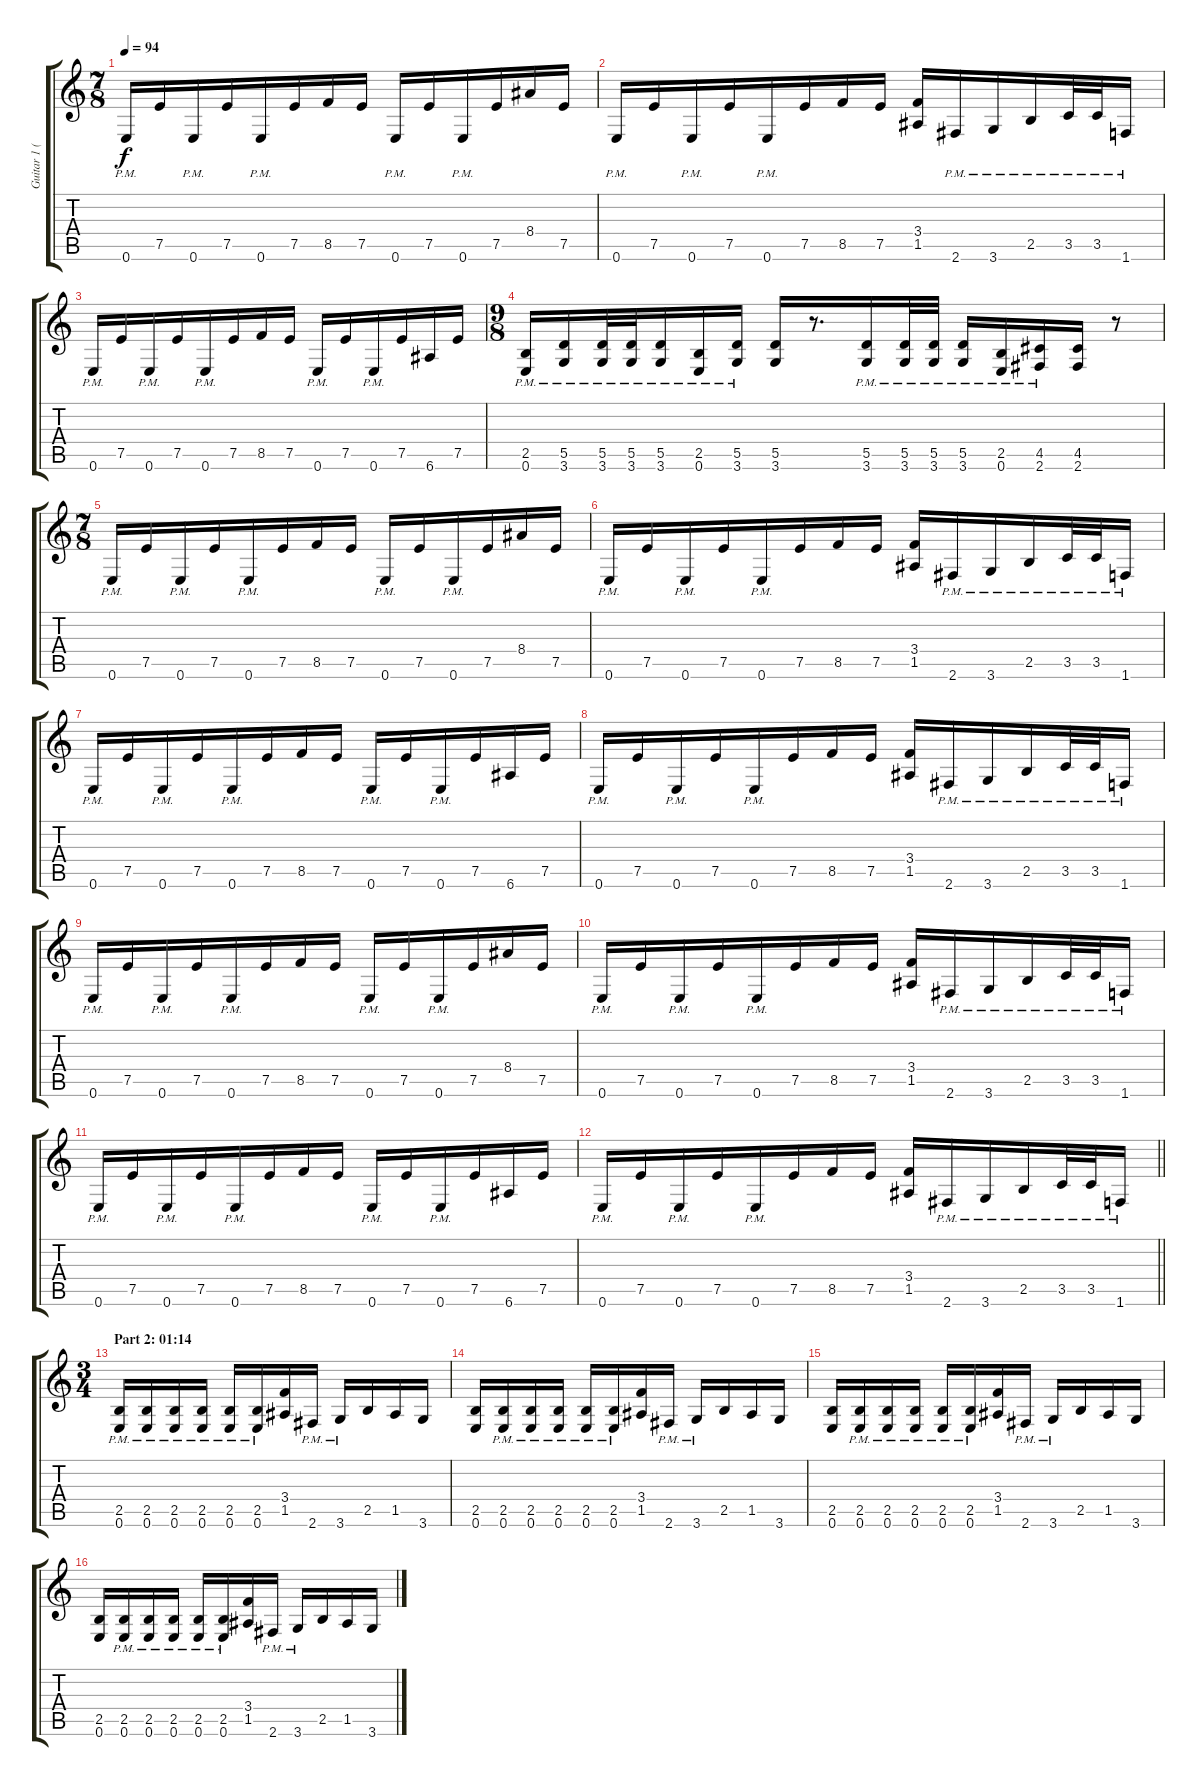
\track ("Guitar 1 (Distortion)" "Guitar 1 (") {instrument distortionguitar}
\staff {score tabs}
\tuning (E4 B3 G3 D3 A2 E2) {hide}
\ts (7 8)
\tempo 94
\clef g2
\ks c
0.6{pm}.16{dy f} 7.5.16 0.6{pm}.16 7.5.16 0.6{pm}.16 7.5.16 8.5.16 7.5.16 0.6{pm}.16 7.5.16 0.6{pm}.16 7.5.16 8.4.16 7.5.16 |
0.6{pm}.16 7.5.16 0.6{pm}.16 7.5.16 0.6{pm}.16 7.5.16 8.5.16 7.5.16 (3.4 1.5).16 2.6{pm}.16 3.6{pm}.16 2.5{pm}.16 3.5{pm}.32 3.5{pm}.32 1.6{pm}.16 |
0.6{pm}.16 7.5.16 0.6{pm}.16 7.5.16 0.6{pm}.16 7.5.16 8.5.16 7.5.16 0.6{pm}.16 7.5.16 0.6{pm}.16 7.5.16 6.6.16 7.5.16 |
\ts (9 8)
(2.5{pm} 0.6{pm}).16 (5.5{pm} 3.6{pm}).16 (5.5{pm} 3.6{pm}).32 (5.5{pm} 3.6{pm}).32 (5.5{pm} 3.6{pm}).16 (2.5{pm} 0.6{pm}).16 (5.5{pm} 3.6{pm}).16 (5.5 3.6).16 r.8{d} (5.5{pm} 3.6{pm}).16 (5.5{pm} 3.6{pm}).32 (5.5{pm} 3.6{pm}).32 (5.5{pm} 3.6{pm}).16 (2.5{pm} 0.6{pm}).16 (4.5{pm} 2.6{pm}).16 (4.5 2.6).16 r.8 |
\ts (7 8)
0.6{pm}.16 7.5.16 0.6{pm}.16 7.5.16 0.6{pm}.16 7.5.16 8.5.16 7.5.16 0.6{pm}.16 7.5.16 0.6{pm}.16 7.5.16 8.4.16 7.5.16 |
0.6{pm}.16 7.5.16 0.6{pm}.16 7.5.16 0.6{pm}.16 7.5.16 8.5.16 7.5.16 (3.4 1.5).16 2.6{pm}.16 3.6{pm}.16 2.5{pm}.16 3.5{pm}.32 3.5{pm}.32 1.6{pm}.16 |
0.6{pm}.16 7.5.16 0.6{pm}.16 7.5.16 0.6{pm}.16 7.5.16 8.5.16 7.5.16 0.6{pm}.16 7.5.16 0.6{pm}.16 7.5.16 6.6.16 7.5.16 |
0.6{pm}.16 7.5.16 0.6{pm}.16 7.5.16 0.6{pm}.16 7.5.16 8.5.16 7.5.16 (3.4 1.5).16 2.6{pm}.16 3.6{pm}.16 2.5{pm}.16 3.5{pm}.32 3.5{pm}.32 1.6{pm}.16 |
0.6{pm}.16 7.5.16 0.6{pm}.16 7.5.16 0.6{pm}.16 7.5.16 8.5.16 7.5.16 0.6{pm}.16 7.5.16 0.6{pm}.16 7.5.16 8.4.16 7.5.16 |
0.6{pm}.16 7.5.16 0.6{pm}.16 7.5.16 0.6{pm}.16 7.5.16 8.5.16 7.5.16 (3.4 1.5).16 2.6{pm}.16 3.6{pm}.16 2.5{pm}.16 3.5{pm}.32 3.5{pm}.32 1.6{pm}.16 |
0.6{pm}.16 7.5.16 0.6{pm}.16 7.5.16 0.6{pm}.16 7.5.16 8.5.16 7.5.16 0.6{pm}.16 7.5.16 0.6{pm}.16 7.5.16 6.6.16 7.5.16 |
\barLineRight lightlight
0.6{pm}.16 7.5.16 0.6{pm}.16 7.5.16 0.6{pm}.16 7.5.16 8.5.16 7.5.16 (3.4 1.5).16 2.6{pm}.16 3.6{pm}.16 2.5{pm}.16 3.5{pm}.32 3.5{pm}.32 1.6{pm}.16 |
\ts (3 4)
\section ("" "Part 2: 01:14")
(2.5{pm} 0.6{pm}).16 (2.5{pm} 0.6{pm}).16 (2.5{pm} 0.6{pm}).16 (2.5{pm} 0.6{pm}).16 (2.5{pm} 0.6{pm}).16 (2.5{pm} 0.6{pm}).16 (3.4 1.5).16 2.6{pm}.16 3.6{pm}.16 2.5.16 1.5.16 3.6.16 |
(2.5 0.6).16 (2.5{pm} 0.6{pm}).16 (2.5{pm} 0.6{pm}).16 (2.5{pm} 0.6{pm}).16 (2.5{pm} 0.6{pm}).16 (2.5{pm} 0.6{pm}).16 (3.4 1.5).16 2.6{pm}.16 3.6{pm}.16 2.5.16 1.5.16 3.6.16 |
(2.5 0.6).16 (2.5{pm} 0.6{pm}).16 (2.5{pm} 0.6{pm}).16 (2.5{pm} 0.6{pm}).16 (2.5{pm} 0.6{pm}).16 (2.5{pm} 0.6{pm}).16 (3.4 1.5).16 2.6{pm}.16 3.6{pm}.16 2.5.16 1.5.16 3.6.16 |
(2.5 0.6).16 (2.5{pm} 0.6{pm}).16 (2.5{pm} 0.6{pm}).16 (2.5{pm} 0.6{pm}).16 (2.5{pm} 0.6{pm}).16 (2.5{pm} 0.6{pm}).16 (3.4 1.5).16 2.6{pm}.16 3.6{pm}.16 2.5.16 1.5.16 3.6.16
